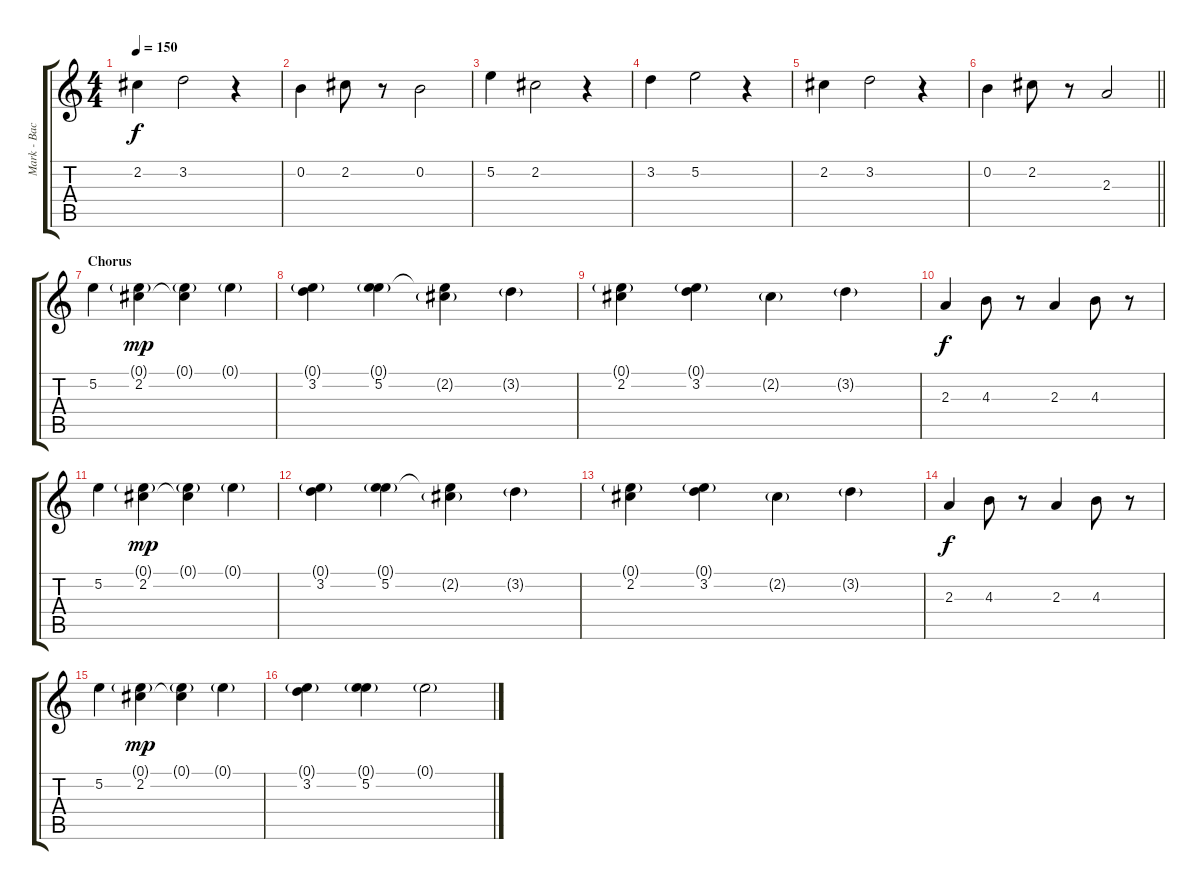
\track ("Mark - Backing Vocals" "Mark - Bac") {instrument overdrivenguitar}
\staff {score tabs}
\tuning (E4 B3 G3 D3 A2 E2) {hide}
\ts (4 4)
\tempo 150
\clef g2
\ks c
2.2.4{dy f} 3.2.2 r.4 |
0.2.4 2.2.8 r.8 0.2.2 |
5.2.4 2.2.2 r.4 |
3.2.4 5.2.2 r.4 |
2.2.4 3.2.2 r.4 |
\barLineRight lightlight
0.2.4 2.2.8 r.8 2.3.2 |
\section ("" "Chorus")
5.2.4 (0.1{g} 2.2).4{dy mp} (0.1{g} 2.2{t}).4 0.1{g}.4 |
(0.1{g} 3.2).4 (0.1{g} 5.2).4 (0.1{t} 2.2{g}).4 3.2{g}.4 |
(0.1{g} 2.2).4 (0.1{g} 3.2).4 2.2{g}.4 3.2{g}.4 |
2.3.4{dy f} 4.3.8 r.8 2.3.4 4.3.8 r.8 |
5.2.4 (0.1{g} 2.2).4{dy mp} (0.1{g} 2.2{t}).4 0.1{g}.4 |
(0.1{g} 3.2).4 (0.1{g} 5.2).4 (0.1{t} 2.2{g}).4 3.2{g}.4 |
(0.1{g} 2.2).4 (0.1{g} 3.2).4 2.2{g}.4 3.2{g}.4 |
2.3.4{dy f} 4.3.8 r.8 2.3.4 4.3.8 r.8 |
5.2.4 (0.1{g} 2.2).4{dy mp} (0.1{g} 2.2{t}).4 0.1{g}.4 |
(0.1{g} 3.2).4 (0.1{g} 5.2).4 0.1{g}.2
